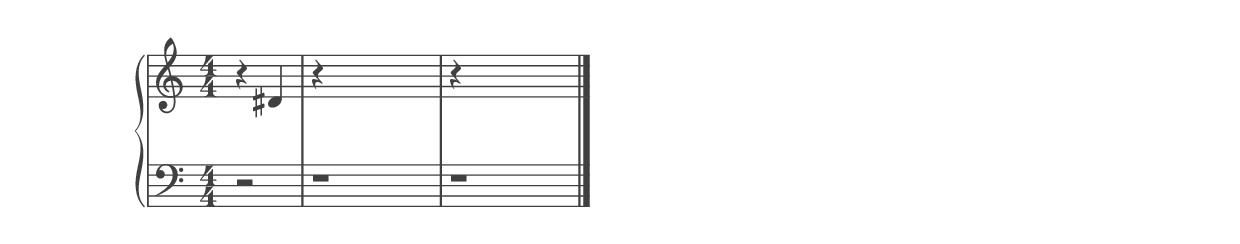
%% ----------------------------------------------------------------------------
%% Generated on: 2019 January 05
%% Note Name: D4#
%% Octave: 4
%% Clef: treble
%% Filename: 076-43-4-treble-D4#
%% ----------------------------------------------------------------------------

\version "2.19.82"

\include "../piano_note_colors.ly"

\header {
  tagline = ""
}

upper = {
  \clef treble
  \numericTimeSignature
  % treble note
  r4 dis'4
  % treble octave (hidden)
  r4 \hideNotes dis4 dis'4 dis''4
  % treble octave (hidden) repeat
  \unHideNotes
  r4 \hideNotes dis4 dis'4 dis''4
  \bar "|."
}

lower = {
  \clef bass
  \numericTimeSignature
  % bass note in color
  r2
  % bass octave (hidden)
  r1
  % bass octave (hidden) repeat
  \unHideNotes
  r1
}

\score {
  \new PianoStaff <<
    \context Score
    \applyContext #(override-color-for-all-grobs default-black)
    \time 4/4
    \partial 2
    \new Staff = upper { \upper }
    \new Staff = lower { \lower }
  >>
  \layout { }
  \midi { }
}